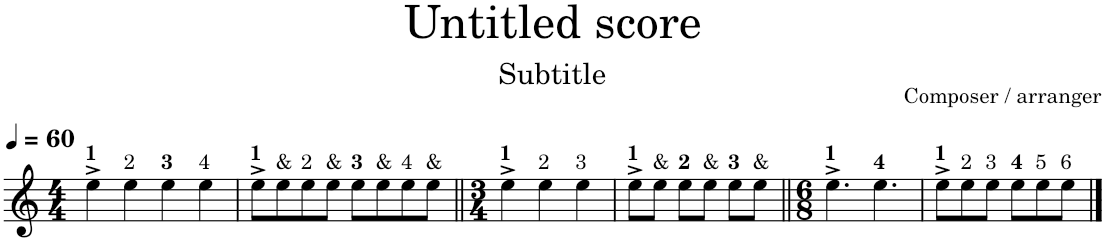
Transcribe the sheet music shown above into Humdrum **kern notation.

**kern
*part1
*staff1
*I"Classical Guitar
*I'Guit.
*clefG2
*k[]
*M4/4
*MM60
=1
!LO:TX:a:B:t=1
4ee^\
!LO:TX:a:t=2
4ee\
!LO:TX:a:B:t=3
4ee\
!LO:TX:a:t=4
4ee\
=2
!LO:TX:a:B:t=1
8ee^\L
!LO:TX:a:t=&
8ee\
!LO:TX:a:t=2
8ee\
!LO:TX:a:t=&
8ee\J
!LO:TX:a:B:t=3
8ee\L
!LO:TX:a:t=&
8ee\
!LO:TX:a:t=4
8ee\
!LO:TX:a:t=&
8ee\J
=3||
*M3/4
!LO:TX:a:B:t=1
4ee^\
!LO:TX:a:t=2
4ee\
!LO:TX:a:t=3
4ee\
=4
!LO:TX:a:B:t=1
8ee^\L
!LO:TX:a:t=&
8ee\J
!LO:TX:a:B:t=2
8ee\L
!LO:TX:a:t=&
8ee\J
!LO:TX:a:B:t=3
8ee\L
!LO:TX:a:t=&
8ee\J
=5||
*M6/8
!LO:TX:a:B:t=1
4.ee^\
!LO:TX:a:B:t=4
4.ee\
=6
!LO:TX:a:B:t=1
8ee^\L
!LO:TX:a:t=2
8ee\
!LO:TX:a:t=3
8ee\J
!LO:TX:a:B:t=4
8ee\L
!LO:TX:a:t=5
8ee\
!LO:TX:a:t=6
8ee\J
==
*-
